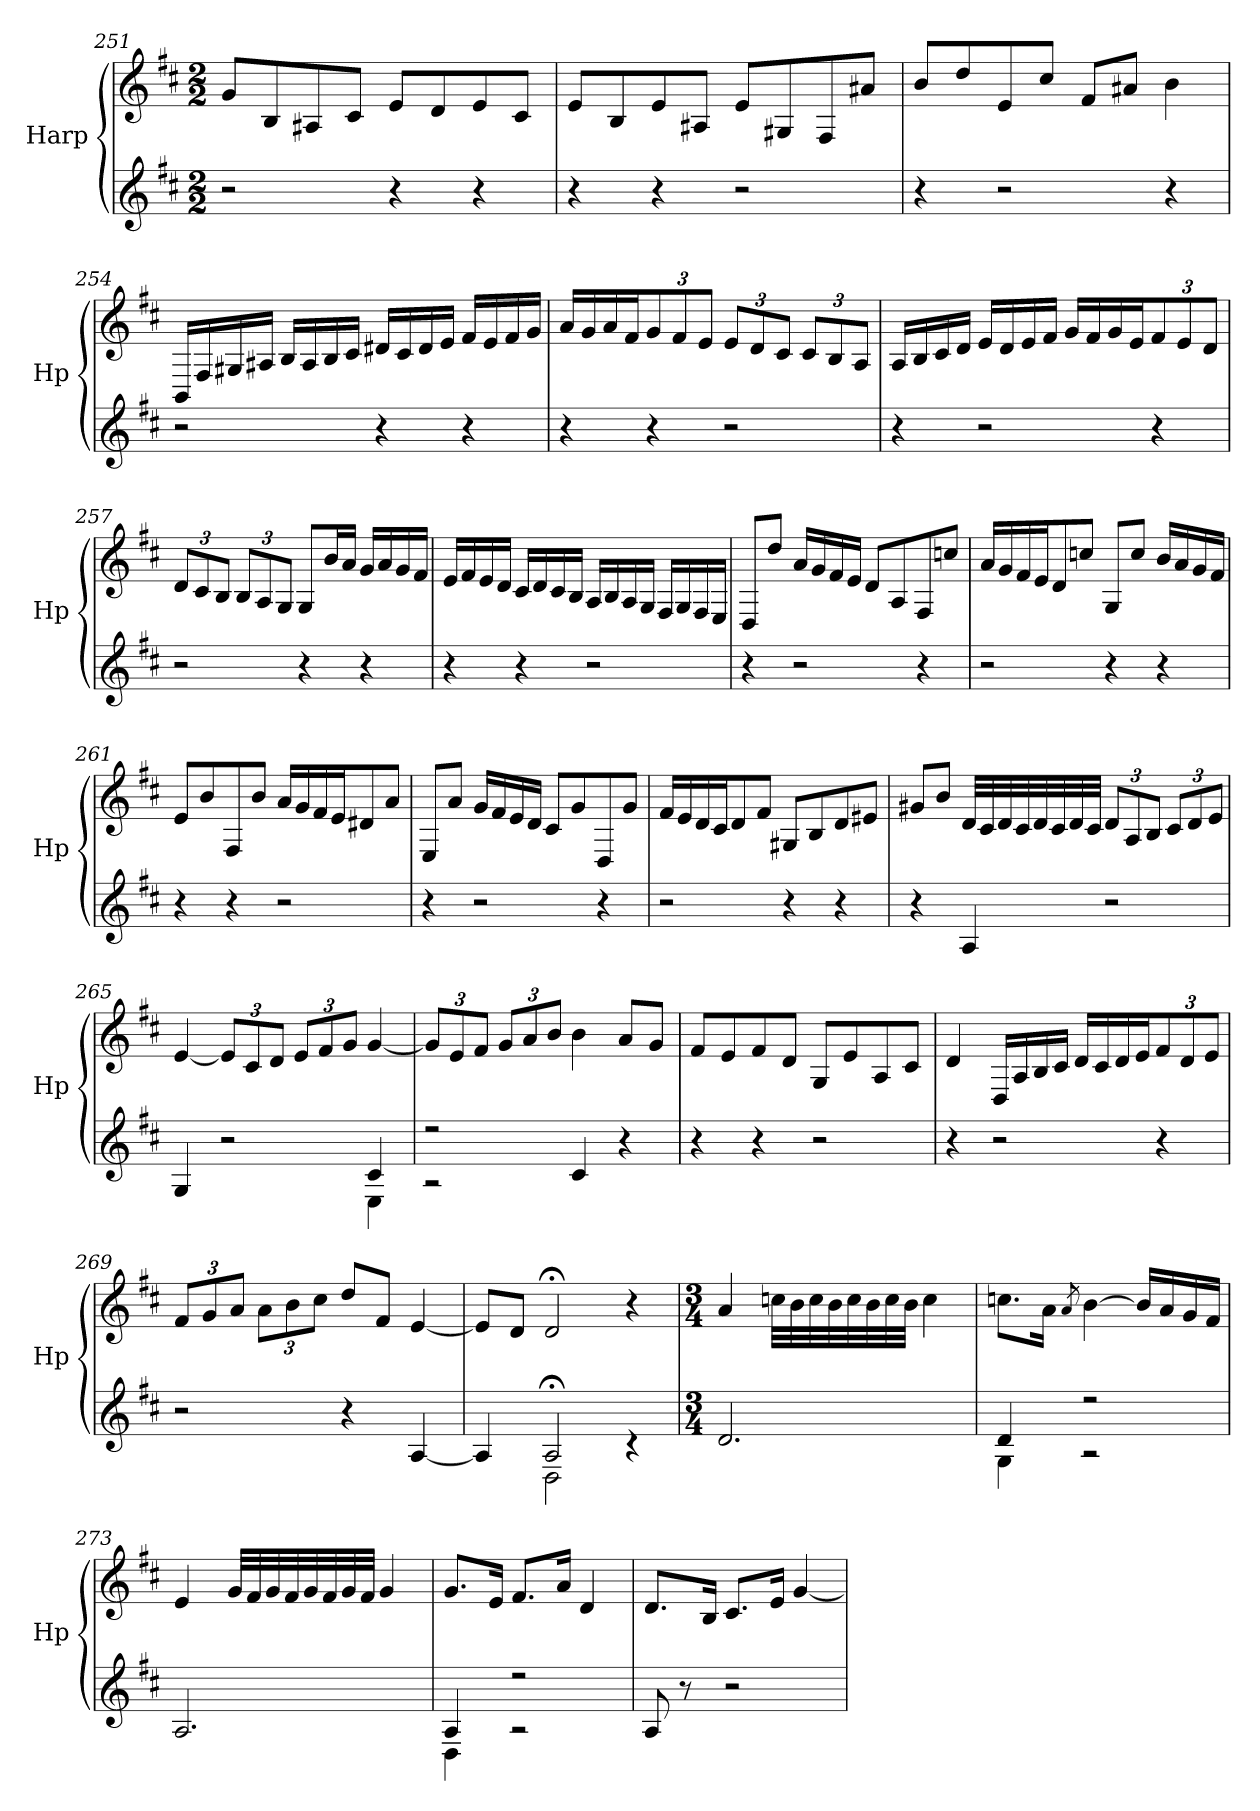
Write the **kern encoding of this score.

**kern	**kern
*part1	*part1
*staff2	*staff1
*I"Harp	*
*I'Hp	*
*clefG2	*clefG2
*k[f#c#]	*k[f#c#]
*M2/2	*M2/2
=251	=251
2r	8g/L
.	8B/
.	8A#X/
.	8c#/J
4r	8e/L
.	8d/
4r	8e/
.	8c#/J
=252	=252
4r	8e/L
.	8B/
4r	8e/
.	8A#X/J
2r	8e/L
.	8G#X/
.	8F#/
.	8a#X/J
!!LO:PB:g=z
=253	=253
4r	8b/L
.	8dd/
2r	8e/
.	8cc#/J
.	8f#/L
.	8a#X/J
4r	4b\
=254	=254
2r	16BB/LL
.	16F#/
.	16G#X/
.	16A#X/JJ
.	16B/LL
.	16A#/
.	16B/
.	16c#/JJ
4r	16d#X/LL
.	16c#/
.	16d#/
.	16e/JJ
4r	16f#/LL
.	16e/
.	16f#/
.	16g/JJ
=255	=255
4r	16a/LL
.	16g/
.	16a/
.	16f#/J
*	*Xbrackettup
4r	12g/
.	12f#/
.	12e/J
2r	12e/L
.	12d/
.	12c#/J
.	12c#/L
.	12B/
.	12A/J
!!LO:LB:g=z
=256	=256
4r	16A/LL
.	16B/
.	16c#/
.	16d/JJ
2r	16e/LL
.	16d/
.	16e/
.	16f#/JJ
.	16g/LL
.	16f#/
.	16g/
.	16e/J
4r	12f#/
.	12e/
.	12d/J
=257	=257
2r	12d/L
.	12c#/
.	12B/J
.	12B/L
.	12A/
.	12G/J
4r	8G/L
.	16b/L
.	16a/JJ
4r	16g/LL
.	16a/
.	16g/
.	16f#/JJ
!!LO:LB:g=z
=258	=258
4r	16e/LL
.	16f#/
.	16e/
.	16d/JJ
4r	16c#/LL
.	16d/
.	16c#/
.	16B/JJ
2r	16A/LL
.	16B/
.	16A/
.	16G/JJ
.	16F#/LL
.	16G/
.	16F#/
.	16E/JJ
=259	=259
4r	8D/L
.	8dd/J
2r	16a/LL
.	16g/
.	16f#/
.	16e/JJ
.	8d/L
.	8A/
4r	8F#/
.	8ccn/J
=260	=260
2r	16a/LL
.	16g/
.	16f#/
.	16e/J
.	8d/
.	8ccn/J
4r	8G/L
.	8cc/J
4r	16b/LL
.	16a/
.	16g/
.	16f#/JJ
!!LO:LB:g=z
=261	=261
4r	8e/L
.	8b/
4r	8F#/
.	8b/J
2r	16a/LL
.	16g/
.	16f#/
.	16e/J
.	8d#X/
.	8a/J
=262	=262
4r	8E/L
.	8a/J
2r	16g/LL
.	16f#/
.	16e/
.	16d/JJ
.	8c#/L
.	8g/
4r	8D/
.	8g/J
=263	=263
2r	16f#/LL
.	16e/
.	16d/
.	16c#/J
.	8d/
.	8f#/J
4r	8G#X/L
.	8B/
4r	8d/
.	8e#X/J
!!LO:LB:g=z
=264	=264
4r	8g#X/L
.	8b/J
4A/	32d/LLL
.	32c#/
.	32d/
.	32c#/
.	32d/
.	32c#/
.	32d/
.	32c#/JJJ
2r	12d/L
.	12A/
.	12B/J
.	12c#/L
.	12d/
.	12e/J
=265	=265
*^	*
4G/	2.ryy	[4e/
2r	.	12e/L]
.	.	12c#/
.	.	12d/J
.	.	12e/L
.	.	12f#/
.	.	12g/J
4c#/	4E\	[4g/
=266	=266	=266
2r	2r	12g/L]
.	.	12e/
.	.	12f#/J
.	.	12g/L
.	.	12a/
.	.	12b/J
4c#/	2ryy	4b\
4r	.	8a/L
.	.	8g/J
*v	*v	*
!!LO:LB:g=z
=267	=267
4r	8f#/L
.	8e/
4r	8f#/
.	8d/J
2r	8G/L
.	8e/
.	8A/
.	8c#/J
=268	=268
4r	4d/
2r	16D/LL
.	16A/
.	16B/
.	16c#/JJ
.	16d/LL
.	16c#/
.	16d/
.	16e/J
4r	12f#/
.	12d/
.	12e/J
=269	=269
2r	12f#/L
.	12g/
.	12a/J
.	12a\L
.	12b\
.	12cc#\J
4r	8dd/L
.	8f#/J
[4A/	[4e/
=270	=270
*^	*
4A/]	4ryy	8e/L]
.	.	8d/J
2A;</	2D\	2d;</
4rc	4ryy	4r
*v	*v	*
!!LO:PB:g=z
=271	=271
*M3/4	*M3/4
2.d/	4a/
.	32ccn\LLL
.	32b\
.	32cc\
.	32b\
.	32cc\
.	32b\
.	32cc\
.	32b\JJJ
.	4cc\
=272	=272
*^	*
4d/	4G\	8.ccn\L
.	.	16a\Jk
.	.	8qa/
2r	2r	[4b\
.	.	16b/LL]
.	.	16a/
.	.	16g/
.	.	16f#/JJ
*v	*v	*
=273	=273
2.A/	4e/
.	32g/LLL
.	32f#/
.	32g/
.	32f#/
.	32g/
.	32f#/
.	32g/
.	32f#/JJJ
.	4g/
=274	=274
*^	*
4A/	4D\	8.g/L
.	.	16e/Jk
2r	2r	8.f#/L
.	.	16a/Jk
.	.	4d/
*v	*v	*
=275	=275
8A/	8.d/L
8r	.
.	16B/Jk
2r	8.c#/L
.	16e/Jk
.	[4g/
=	=
*-	*-
